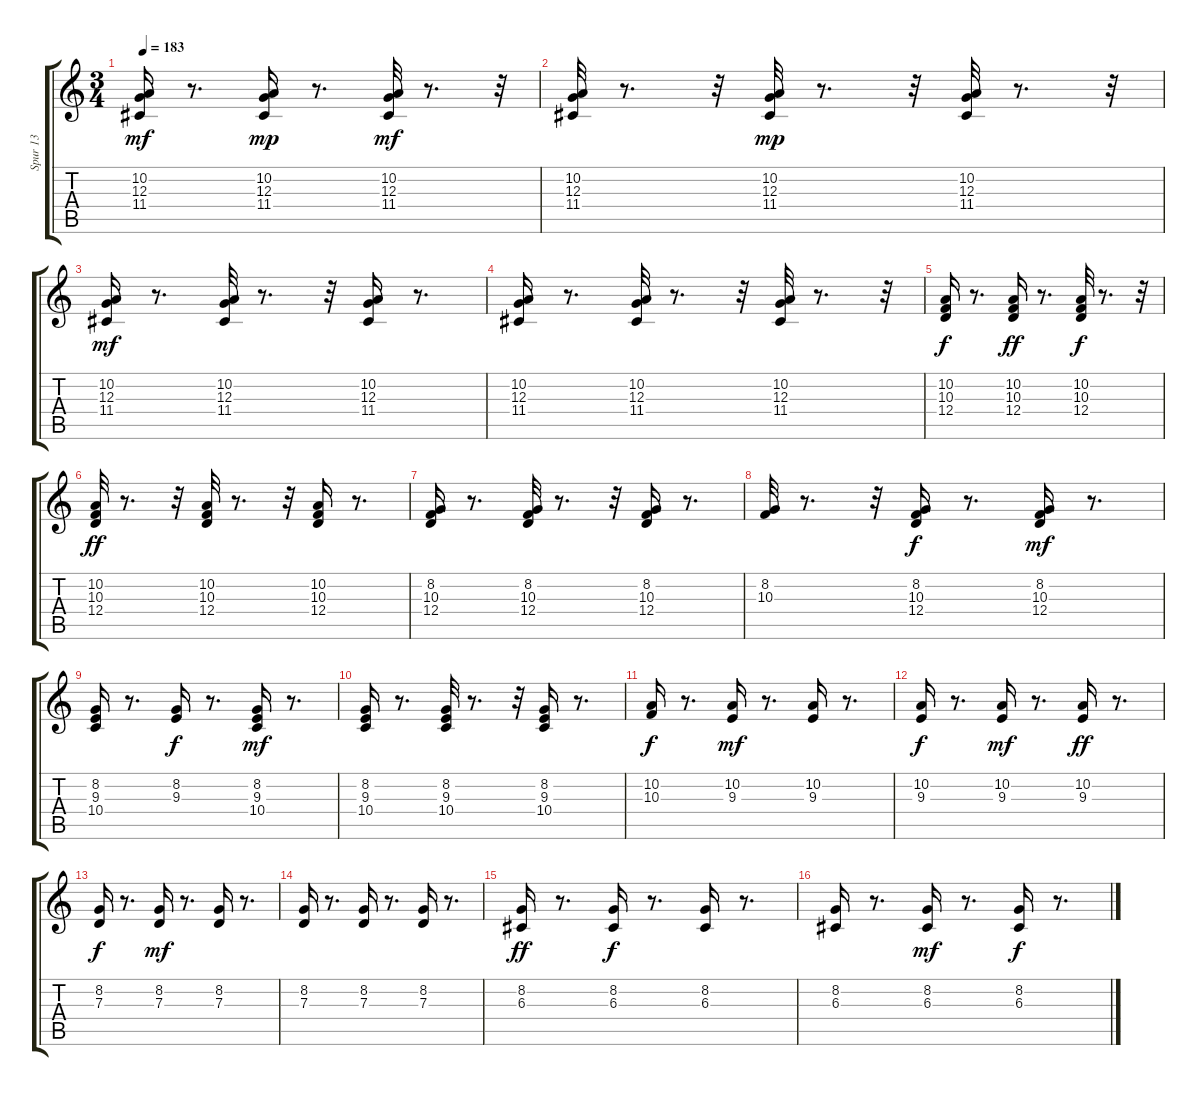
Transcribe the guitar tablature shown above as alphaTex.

\track ("Spur 13" "Spur 13") {instrument dulcimer}
\staff {score tabs}
\tuning (E4 B3 G3 D3 A2 E2) {hide}
\ts (3 4)
\tempo 183
\clef g2
\ks c
(10.2 12.3 11.4).16{dy mf} r.8{d} (10.2 12.3 11.4).16{dy mp} r.8{d} (10.2 12.3 11.4).32{dy mf} r.8{d} r.32 |
(10.2 12.3 11.4).32 r.8{d} r.32 (10.2 12.3 11.4).32{dy mp} r.8{d} r.32 (10.2 12.3 11.4).32 r.8{d} r.32 |
(10.2 12.3 11.4).16{dy mf} r.8{d} (10.2 12.3 11.4).32 r.8{d} r.32 (10.2 12.3 11.4).16 r.8{d} |
(10.2 12.3 11.4).16 r.8{d} (10.2 12.3 11.4).32 r.8{d} r.32 (10.2 12.3 11.4).32 r.8{d} r.32 |
(10.2 10.3 12.4).16{dy f} r.8{d} (10.2 10.3 12.4).16{dy ff} r.8{d} (10.2 10.3 12.4).32{dy f} r.8{d} r.32 |
(10.2 10.3 12.4).32{dy ff} r.8{d} r.32 (10.2 10.3 12.4).32 r.8{d} r.32 (10.2 10.3 12.4).16 r.8{d} |
(8.2 10.3 12.4).16 r.8{d} (8.2 10.3 12.4).32 r.8{d} r.32 (8.2 10.3 12.4).16 r.8{d} |
(8.2 10.3).32 r.8{d} r.32 (8.2 10.3 12.4).16{dy f} r.8{d} (8.2 10.3 12.4).16{dy mf} r.8{d} |
(8.2 9.3 10.4).16 r.8{d} (8.2 9.3).16{dy f} r.8{d} (8.2 9.3 10.4).16{dy mf} r.8{d} |
(8.2 9.3 10.4).16 r.8{d} (8.2 9.3 10.4).32 r.8{d} r.32 (8.2 9.3 10.4).16 r.8{d} |
(10.2 10.3).16{dy f} r.8{d} (10.2 9.3).16{dy mf} r.8{d} (10.2 9.3).16 r.8{d} |
(10.2 9.3).16{dy f} r.8{d} (10.2 9.3).16{dy mf} r.8{d} (10.2 9.3).16{dy ff} r.8{d} |
(8.2 7.3).16{dy f} r.8{d} (8.2 7.3).16{dy mf} r.8{d} (8.2 7.3).16 r.8{d} |
(8.2 7.3).16 r.8{d} (8.2 7.3).16 r.8{d} (8.2 7.3).16 r.8{d} |
(8.2 6.3).16{dy ff} r.8{d} (8.2 6.3).16{dy f} r.8{d} (8.2 6.3).16 r.8{d} |
(8.2 6.3).16 r.8{d} (8.2 6.3).16{dy mf} r.8{d} (8.2 6.3).16{dy f} r.8{d}
